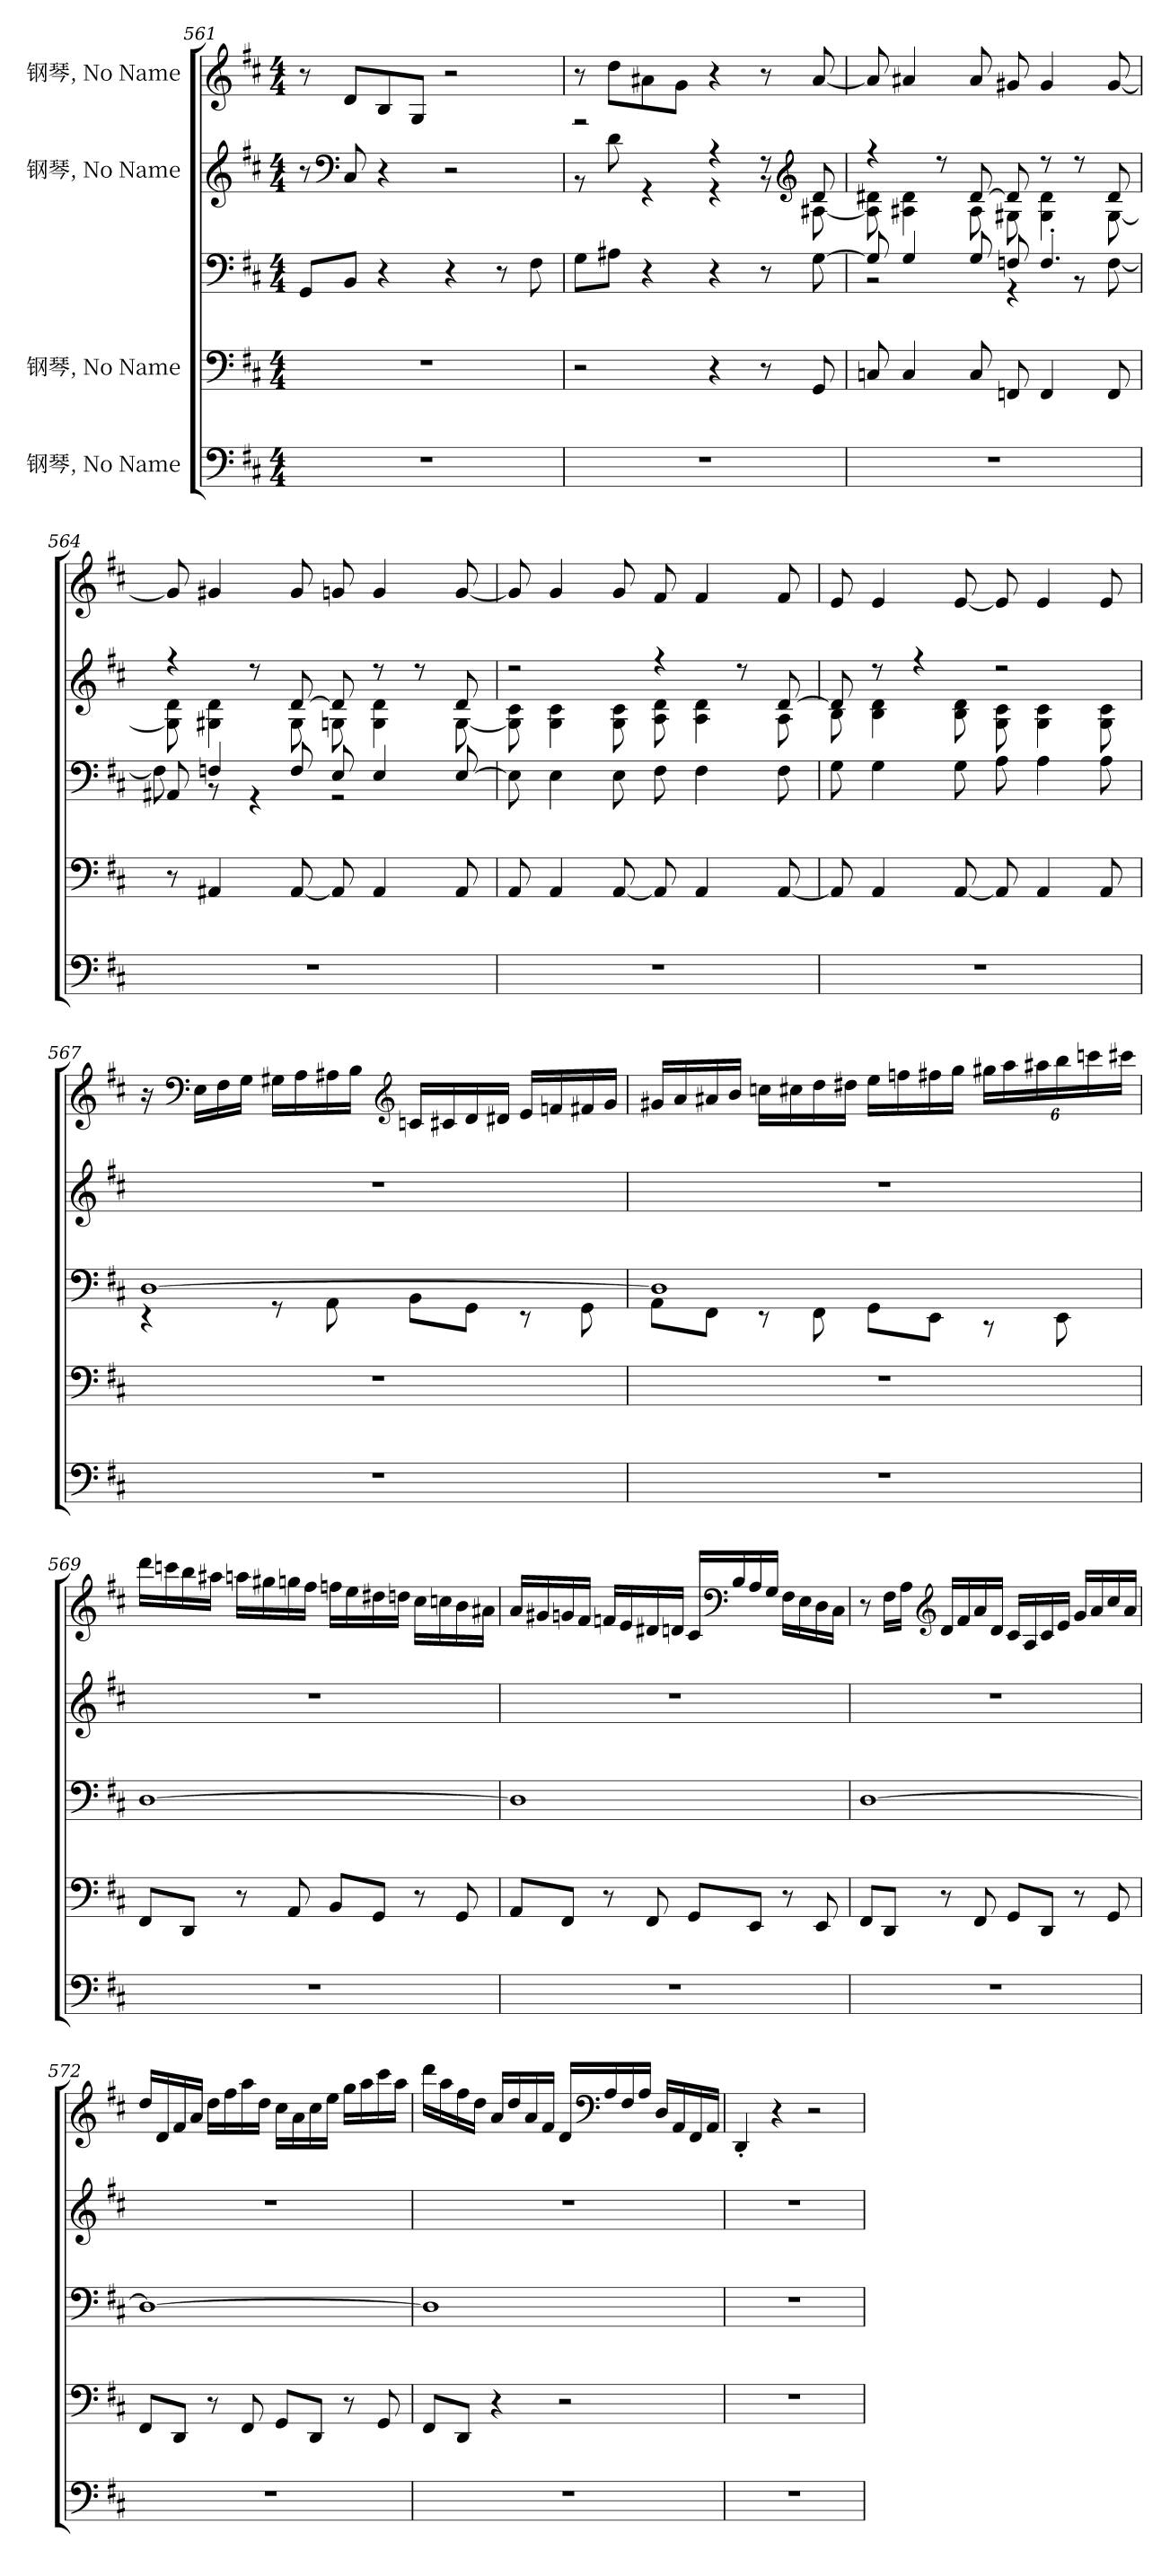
**kern	**kern	**kern	**kern	**kern
*part4	*part3	*part3	*part2	*part1
*staff5	*staff4	*staff3	*staff2	*staff1
*I"钢琴, No Name	*I"钢琴, No Name	*	*I"钢琴, No Name	*I"钢琴, No Name
*clefF4	*clefF4	*clefF4	*clefG2	*clefG2
*k[f#c#]	*k[f#c#]	*k[f#c#]	*k[f#c#]	*k[f#c#]
*M4/4	*M4/4	*M4/4	*M4/4	*M4/4
=561	=561	=561	=561	=561
1r	1r	8GG/L	8r	8r
*	*	*	*clefF4	*
.	.	8BB/J	8C#/	8d/L
.	.	4r	4r	8B/
.	.	.	.	8G/J
.	.	4r	2r	2r
.	.	8r	.	.
.	.	8F#\	.	.
!!LO:LB:g=z
=562	=562	=562	=562	=562
*	*	*	*^	*
1r	2r	8G\L	2r	8r	8r
.	.	8A#X\J	.	8d\	8dd\L
.	.	4r	.	4r	8a#X\
.	.	.	.	.	8g\J
*	*	*	*	*	*MM105
.	4r	4r	4r	4r	4r
.	8r	8r	8r	8r	8r
*	*	*	*clefG2	*	*
*	*	*	*	*	*MM118
.	8GG/	[8G\	8d/	[8A#X\	[8a#/
=563	=563	=563	=563	=563	=563
*	*	*	*	*	*MM124
*	*	*^	*	*	*
1r	8Cn/	8G/]	2r	4r	8A#\] 8d#X\	8a#/]
.	4C/	4G/	.	.	4A#X\ 4d#\	4a#X/
.	.	.	.	8r	.	.
.	8C/	8G/	.	[8d#/	8A#\	8a#/
.	8FFn/	8Fn/	4r	8d#/]	8G#X\	8g#X/
.	4FF/	4.F'/	.	8r	4G#\ 4d#\	4g#/
.	.	.	8r	8r	.	.
.	8FF/	.	[8F\	8d#/	[8G#\	[8g#/
=564	=564	=564	=564	=564	=564	=564
*	*	*	*	*	*	*MM122
1r	8r	8AA#X/	8F\]	4r	8G#\] 8d\	8g#/]
.	4AA#X/	4Fn/	8r	.	4G#X\ 4d\	4g#X/
.	.	.	4r	8r	.	.
.	[8AA#/	8F/	.	[8d/	8G#\	8g#/
.	8AA#/]	8E/	2r	8d/]	8Gn\	8gn/
.	4AA#/	4E/	.	8r	4G\ 4d\	4g/
.	.	.	.	8r	.	.
.	8AA#/	[8E/	.	8d/	[8G\	[8g/
*	*	*v	*v	*	*	*
!!LO:PB:g=z
=565	=565	=565	=565	=565	=565
*	*	*	*	*	*MM124
1r	8AA/	8E\]	2r	8G\] 8c#\	8g/]
.	4AA/	4E\	.	4G\ 4c#\	4g/
.	[8AA/	8E\	.	8G\ 8c#\	8g/
.	8AA/]	8F#\	4r	8A\ 8d\	8f#/
.	4AA/	4F#\	.	4A\ 4d\	4f#/
.	.	.	8r	.	.
.	[8AA/	8F#\	[8d/	8A\	8f#/
=566	=566	=566	=566	=566	=566
1r	8AA/]	8G\	8d/]	8B\	8e/
.	4AA/	4G\	8r	4B\ 4d\	4e/
.	.	.	4r	.	.
.	[8AA/	8G\	.	8B\ 8d\	[8e/
.	8AA/]	8A\	2r	8G\ 8c#\	8e/]
.	4AA/	4A\	.	4G\ 4c#\	4e/
*	*	*	*	*	*MM98
.	8AA/	8A\	.	8G\ 8c#\	8e/
*	*	*	*v	*v	*
!!LO:LB:g=z
=567	=567	=567	=567	=567
*	*	*^	*	*
1r	1r	[1D	4r	1r	16r
*	*	*	*	*	*clefF4
*	*	*	*	*	*MM145
.	.	.	.	.	16E\LL
.	.	.	.	.	16F#\
.	.	.	.	.	16G\JJ
.	.	.	8r	.	16G#X\LL
.	.	.	.	.	16A\
.	.	.	8AA\	.	16A#X\
.	.	.	.	.	16B\JJ
*	*	*	*	*	*clefG2
.	.	.	8BB\L	.	16cn/LL
.	.	.	.	.	16c#X/
.	.	.	8GG\J	.	16d/
.	.	.	.	.	16d#X/JJ
.	.	.	8r	.	16e/LL
.	.	.	.	.	16fn/
.	.	.	8GG\	.	16f#X/
.	.	.	.	.	16g/JJ
!!LO:PB:g=z
=568	=568	=568	=568	=568	=568
1r	1r	1D]	8AA\L	1r	16g#X/LL
.	.	.	.	.	16a/
.	.	.	8FF#\J	.	16a#X/
.	.	.	.	.	16b/JJ
.	.	.	8r	.	16ccn\LL
.	.	.	.	.	16cc#X\
.	.	.	8FF#\	.	16dd\
.	.	.	.	.	16dd#X\JJ
.	.	.	8GG\L	.	16ee\LL
.	.	.	.	.	16ffn\
.	.	.	8EE\J	.	16ff#X\
.	.	.	.	.	16gg\JJ
*	*	*	*	*	*Xbrackettup
.	.	.	8r	.	24gg#X\LL
.	.	.	.	.	24aa\
.	.	.	.	.	24aa#X\
.	.	.	8EE\	.	24bb\
.	.	.	.	.	24cccn\
.	.	.	.	.	24ccc#X\JJ
*	*	*v	*v	*	*
!!LO:LB:g=z
=569	=569	=569	=569	=569
1r	8FF#/L	[1D	1r	16ddd\LL
.	.	.	.	16cccn\
.	8DD/J	.	.	16bb\
.	.	.	.	16aa#X\JJ
.	8r	.	.	16aan\LL
.	.	.	.	16gg#X\
.	8AA/	.	.	16ggn\
.	.	.	.	16ff#\JJ
.	8BB/L	.	.	16ffn\LL
.	.	.	.	16ee\
.	8GG/J	.	.	16dd#X\
.	.	.	.	16ddn\JJ
.	8r	.	.	16cc#\LL
.	.	.	.	16ccn\
.	8GG/	.	.	16b\
.	.	.	.	16a#X\JJ
!!LO:PB:g=z
=570	=570	=570	=570	=570
1r	8AA/L	1D]	1r	16a/LL
.	.	.	.	16g#X/
.	8FF#/J	.	.	16gn/
.	.	.	.	16f#/JJ
.	8r	.	.	16fn/LL
.	.	.	.	16e/
.	8FF#/	.	.	16d#X/
.	.	.	.	16dn/JJ
.	8GG/L	.	.	16c#/LL
*	*	*	*	*clefF4
.	.	.	.	16B/
.	8EE/J	.	.	16A/
.	.	.	.	16G/JJ
.	8r	.	.	16F#\LL
.	.	.	.	16E\
*	*	*	*	*MM143
.	8EE/	.	.	16D\
*	*	*	*	*MM137
.	.	.	.	16C#\JJ
=571	=571	=571	=571	=571
*	*	*	*	*MM147
1r	8FF#/L	[1D	1r	8r
.	8DD/J	.	.	16F#\LL
.	.	.	.	16A\JJ
*	*	*	*	*clefG2
.	8r	.	.	16d/LL
.	.	.	.	16f#/
.	8FF#/	.	.	16a/
.	.	.	.	16d/JJ
.	8GG/L	.	.	16c#/LL
.	.	.	.	16A/
.	8DD/J	.	.	16c#/
.	.	.	.	16e/JJ
.	8r	.	.	16g/LL
.	.	.	.	16a/
.	8GG/	.	.	16cc#/
.	.	.	.	16a/JJ
!!LO:LB:g=z
=572	=572	=572	=572	=572
*	*	*	*	*MM148
1r	8FF#/L	1D_	1r	16dd/LL
.	.	.	.	16d/
.	8DD/J	.	.	16f#/
.	.	.	.	16a/JJ
.	8r	.	.	16dd\LL
.	.	.	.	16ff#\
.	8FF#/	.	.	16aa\
.	.	.	.	16dd\JJ
.	8GG/L	.	.	16cc#\LL
.	.	.	.	16a\
.	8DD/J	.	.	16cc#\
.	.	.	.	16ee\JJ
.	8r	.	.	16gg\LL
.	.	.	.	16aa\
.	8GG/	.	.	16ccc#\
.	.	.	.	16aa\JJ
=573	=573	=573	=573	=573
*	*	*	*	*MM148
1r	8FF#/L	1D]	1r	16ddd\LL
.	.	.	.	16aa\
.	8DD/J	.	.	16ff#\
.	.	.	.	16dd\JJ
.	4r	.	.	16a/LL
.	.	.	.	16dd/
.	.	.	.	16a/
.	.	.	.	16f#/JJ
.	2r	.	.	16d/LL
*	*	*	*	*clefF4
.	.	.	.	16A/
.	.	.	.	16F#/
.	.	.	.	16A/JJ
.	.	.	.	16D/LL
.	.	.	.	16AA/
.	.	.	.	16FF#/
.	.	.	.	16AA/JJ
=574	=574	=574	=574	=574
1r	1r	1r	1r	4DD'/
.	.	.	.	4r
.	.	.	.	2r
=	=	=	=	=
*-	*-	*-	*-	*-
